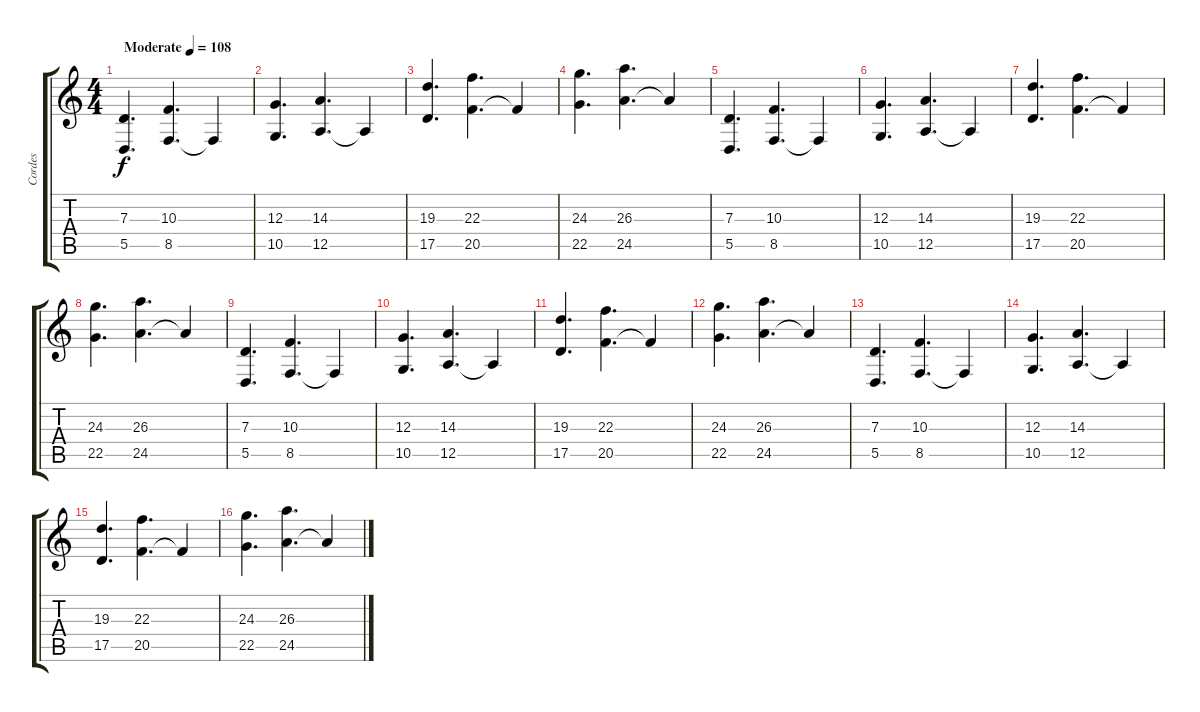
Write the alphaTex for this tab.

\track ("Cordes" "Cordes") {instrument synthstrings2}
\staff {score tabs}
\tuning (E4 B3 G3 D3 A2 E2) {hide}
\ts (4 4)
\tempo (108 "Moderate")
\clef g2
\ks c
(7.3 5.5).4{d dy f instrument synthstrings2} (10.3 8.5).4{d} 8.5{t}.4 |
(12.3 10.5).4{d} (14.3 12.5).4{d} 12.5{t}.4 |
(19.3 17.5).4{d} (22.3 20.5).4{d} 20.5{t}.4 |
(24.3 22.5).4{d} (26.3 24.5).4{d} 24.5{t}.4 |
(7.3 5.5).4{d} (10.3 8.5).4{d} 8.5{t}.4 |
(12.3 10.5).4{d} (14.3 12.5).4{d} 12.5{t}.4 |
(19.3 17.5).4{d} (22.3 20.5).4{d} 20.5{t}.4 |
(24.3 22.5).4{d} (26.3 24.5).4{d} 24.5{t}.4 |
(7.3 5.5).4{d} (10.3 8.5).4{d} 8.5{t}.4 |
(12.3 10.5).4{d} (14.3 12.5).4{d} 12.5{t}.4 |
(19.3 17.5).4{d} (22.3 20.5).4{d} 20.5{t}.4 |
(24.3 22.5).4{d} (26.3 24.5).4{d} 24.5{t}.4 |
(7.3 5.5).4{d} (10.3 8.5).4{d} 8.5{t}.4 |
(12.3 10.5).4{d} (14.3 12.5).4{d} 12.5{t}.4 |
(19.3 17.5).4{d} (22.3 20.5).4{d} 20.5{t}.4 |
(24.3 22.5).4{d} (26.3 24.5).4{d} 24.5{t}.4
